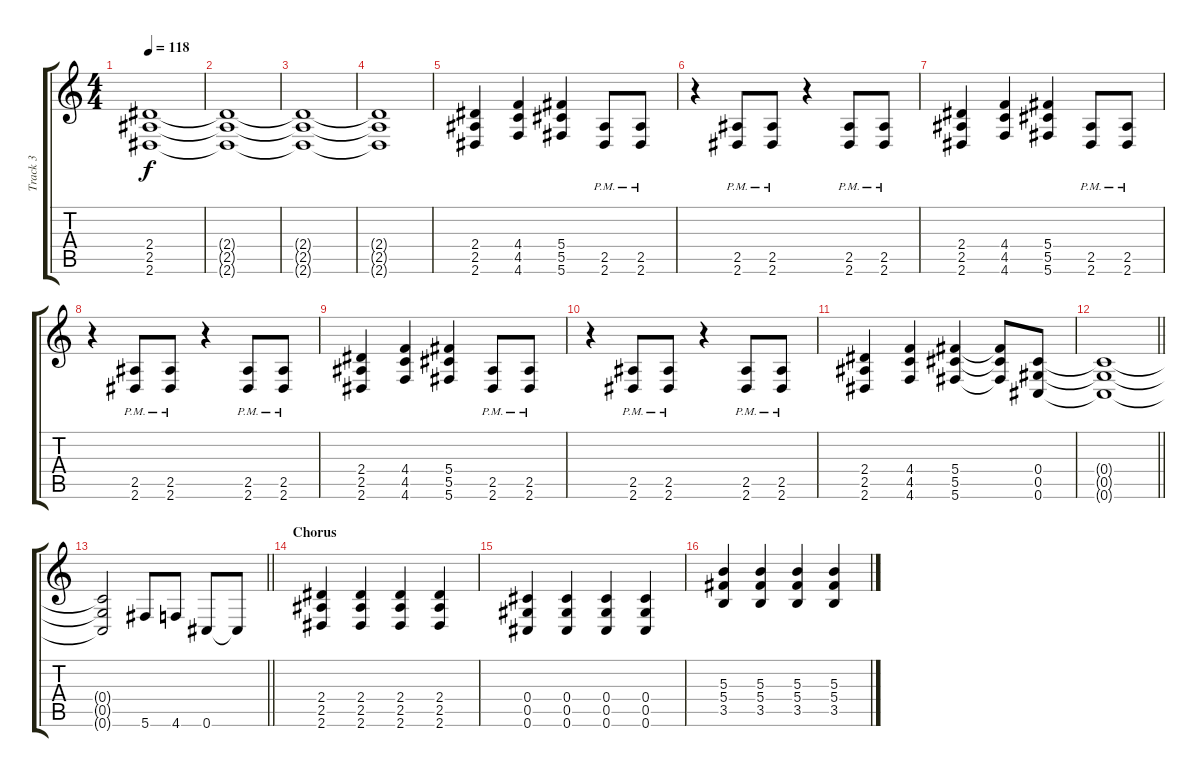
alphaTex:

\track ("Track 3" "Track 3") {instrument distortionguitar}
\staff {score tabs}
\tuning (Eb4 Bb3 Gb3 Db3 Ab2 Db2) {hide}
\ts (4 4)
\section ("" "")
\tempo 118
\clef g2
\ks c
(2.4 2.5 2.6).1{dy f} |
(2.4{t} 2.5{t} 2.6{t}).1 |
(2.4{t} 2.5{t} 2.6{t}).1 |
(2.4{t} 2.5{t} 2.6{t}).1 |
(2.4 2.5 2.6).4 (4.4 4.5 4.6).4 (5.4 5.5 5.6).4 (2.5{pm} 2.6{pm}).8 (2.5{pm} 2.6{pm}).8 |
r.4 (2.5{pm} 2.6{pm}).8 (2.5{pm} 2.6{pm}).8 r.4 (2.5{pm} 2.6{pm}).8 (2.5{pm} 2.6{pm}).8 |
(2.4 2.5 2.6).4 (4.4 4.5 4.6).4 (5.4 5.5 5.6).4 (2.5{pm} 2.6{pm}).8 (2.5{pm} 2.6{pm}).8 |
r.4 (2.5{pm} 2.6{pm}).8 (2.5{pm} 2.6{pm}).8 r.4 (2.5{pm} 2.6{pm}).8 (2.5{pm} 2.6{pm}).8 |
(2.4 2.5 2.6).4 (4.4 4.5 4.6).4 (5.4 5.5 5.6).4 (2.5{pm} 2.6{pm}).8 (2.5{pm} 2.6{pm}).8 |
r.4 (2.5{pm} 2.6{pm}).8 (2.5{pm} 2.6{pm}).8 r.4 (2.5{pm} 2.6{pm}).8 (2.5{pm} 2.6{pm}).8 |
(2.4 2.5 2.6).4 (4.4 4.5 4.6).4 (5.4 5.5 5.6).4 (5.4{t} 5.5{t} 5.6{t}).8 (0.4 0.5 0.6).8 |
\barLineRight lightlight
(0.4{t} 0.5{t} 0.6{t}).1 |
\barLineRight lightlight
(0.4{t} 0.5{t} 0.6{t}).2 5.6.8 4.6.8 0.6.8 0.6{t}.8 |
\section ("" "Chorus")
(2.4 2.5 2.6).4 (2.4 2.5 2.6).4 (2.4 2.5 2.6).4 (2.4 2.5 2.6).4 |
(0.4 0.5 0.6).4 (0.4 0.5 0.6).4 (0.4 0.5 0.6).4 (0.4 0.5 0.6).4 |
(5.3 5.4 3.5).4 (5.3 5.4 3.5).4 (5.3 5.4 3.5).4 (5.3 5.4 3.5).4
